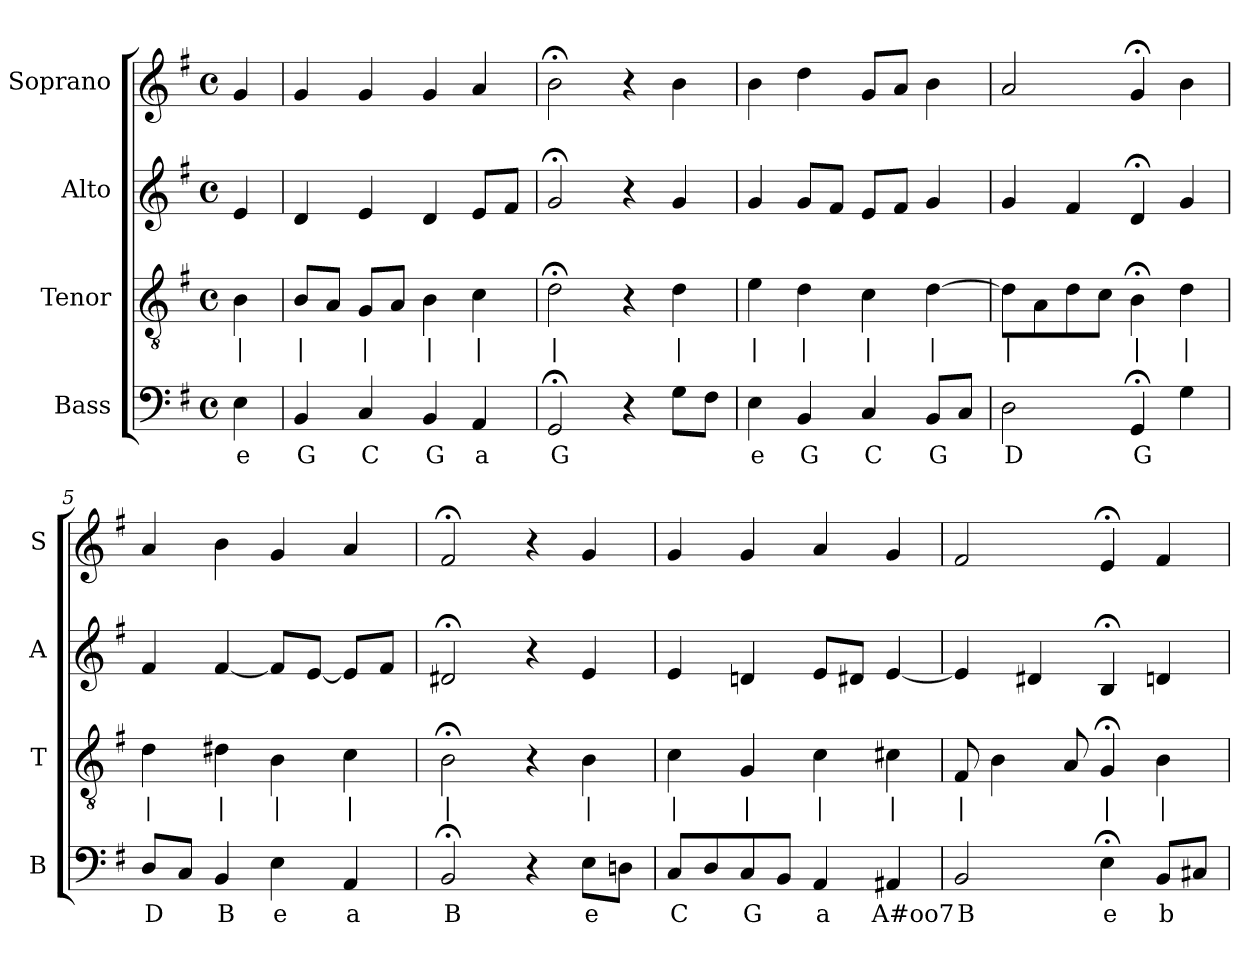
**kern	**text	**kern	**text	**kern	**kern
*part4	*part4	*part3	*part3	*part2	*part1
*staff4	*staff4	*staff3	*staff3	*staff2	*staff1
*I"Bass	*	*I"Tenor	*	*I"Alto	*I"Soprano
*I'B	*	*I'T	*	*I'A	*I'S
*clefF4	*	*clefGv2	*	*clefG2	*clefG2
*k[f#]	*	*k[f#]	*	*k[f#]	*k[f#]
*e:	*	*e:	*	*e:	*e:
*M4/4	*	*M4/4	*	*M4/4	*M4/4
*met(c)	*	*met(c)	*	*met(c)	*met(c)
*MM100	*	*MM100	*	*MM100	*MM100
=	=	=	=	=	=
4E	e	4B	|	4e	4g
=1	=1	=1	=1	=1	=1
4BB	G	8BL	|	4d	4g
.	.	8AJ	.	.	.
4C	C	8GL	|	4e	4g
.	.	8AJ	.	.	.
4BB	G	4B	|	4d	4g
4AA	a	4c	|	8eL	4a
.	.	.	.	8f#J	.
=2	=2	=2	=2	=2	=2
2GG;<	G	2d;<	|	2g;<	2b;<
4r	.	4r	.	4r	4r
8GL	.	4d	|	4g	4b
8F#J	.	.	.	.	.
=3	=3	=3	=3	=3	=3
4E	e	4e	|	4g	4b
4BB	G	4d	|	8gL	4dd
.	.	.	.	8f#J	.
4C	C	4c	|	8eL	8gL
.	.	.	.	8f#J	8aJ
8BBL	G	[4d	|	4g	4b
8CJ	.	.	.	.	.
=4	=4	=4	=4	=4	=4
2D	D	8dL]	|	4g	2a
.	.	8A	.	.	.
.	.	8d	.	4f#	.
.	.	8cJ	.	.	.
4GG;<	G	4B;<	|	4d;<	4g;<
4G	.	4d	|	4g	4b
=5	=5	=5	=5	=5	=5
8DL	D	4d	|	4f#	4a
8CJ	.	.	.	.	.
4BB	B	4d#X	|	[4f#	4b
4E	e	4B	|	8f#L]	4g
.	.	.	.	[8eJ	.
4AA	a	4c	|	8eL]	4a
.	.	.	.	8f#J	.
=6	=6	=6	=6	=6	=6
2BB;<	B	2B;<	|	2d#X;<	2f#;<
4r	.	4r	.	4r	4r
8EL	e	4B	|	4e	4g
8DnJ	.	.	.	.	.
=7	=7	=7	=7	=7	=7
8CL	C	4c	|	4e	4g
8D	.	.	.	.	.
8C	G	4G	|	4dn	4g
8BBJ	.	.	.	.	.
4AA	a	4c	|	8eL	4a
.	.	.	.	8d#XJ	.
4AA#X	A#oo7	4c#X	|	[4e	4g
=8	=8	=8	=8	=8	=8
2BB	B	8F#	|	4e]	2f#
.	.	4B	.	.	.
.	.	.	.	4d#X	.
.	.	8A	.	.	.
4E;<	e	4G;<	|	4B;<	4e;<
8BBL	b	4B	|	4dn	4f#
8C#XJ	.	.	.	.	.
=	=	=	=	=	=
*-	*-	*-	*-	*-	*-
